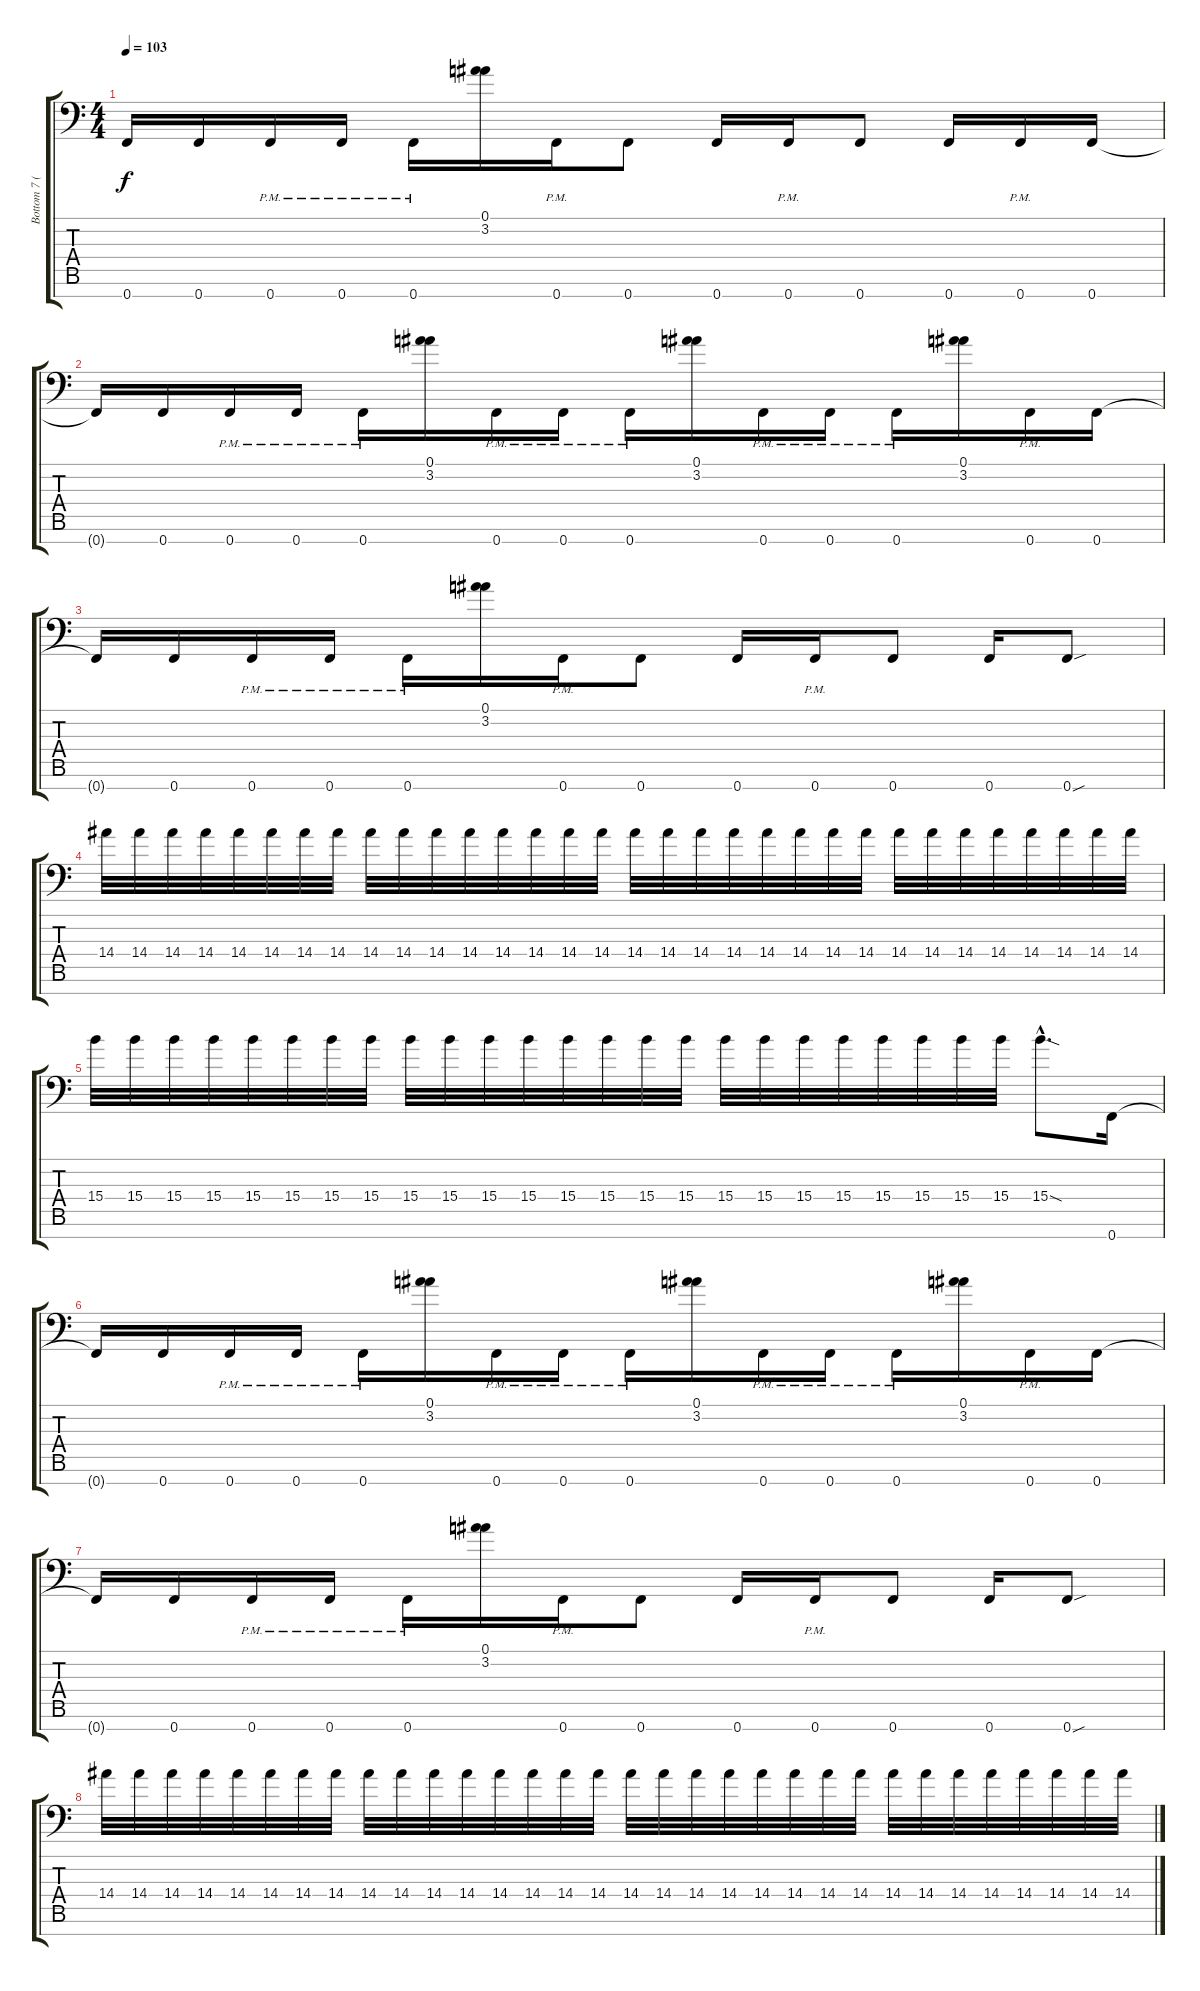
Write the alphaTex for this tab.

\track ("Bottom 7 (Right Guitar)" "Bottom 7 (") {instrument distortionguitar}
\staff {score tabs}
\tuning (Bb3 Gb3 Db3 Ab2 Eb2 Bb1 F1) {hide}
\ts (4 4)
\tempo 103
\clef f4
\ks c
0.7{t}.16{dy f} 0.7.16 0.7{pm}.16 0.7{pm}.16 0.7{pm}.16 (0.1 3.2).16 0.7{pm}.16 0.7.8 0.7.16 0.7{pm}.16 0.7.8 0.7.16 0.7{pm}.16 0.7.16 |
0.7{t}.16 0.7.16 0.7{pm}.16 0.7{pm}.16 0.7{pm}.16 (0.1 3.2).16 0.7{pm}.16 0.7{pm}.16 0.7{pm}.16 (0.1 3.2).16 0.7{pm}.16 0.7{pm}.16 0.7{pm}.16 (0.1 3.2).16 0.7{pm}.16 0.7.16 |
0.7{t}.16 0.7.16 0.7{pm}.16 0.7{pm}.16 0.7{pm}.16 (0.1 3.2).16 0.7{pm}.16 0.7.8 0.7.16 0.7{pm}.16 0.7.8 0.7.16 0.7{sou}.8 |
14.4.32 14.4.32 14.4.32 14.4.32 14.4.32 14.4.32 14.4.32 14.4.32 14.4.32 14.4.32 14.4.32 14.4.32 14.4.32 14.4.32 14.4.32 14.4.32 14.4.32 14.4.32 14.4.32 14.4.32 14.4.32 14.4.32 14.4.32 14.4.32 14.4.32 14.4.32 14.4.32 14.4.32 14.4.32 14.4.32 14.4.32 14.4.32 |
15.4.32 15.4.32 15.4.32 15.4.32 15.4.32 15.4.32 15.4.32 15.4.32 15.4.32 15.4.32 15.4.32 15.4.32 15.4.32 15.4.32 15.4.32 15.4.32 15.4.32 15.4.32 15.4.32 15.4.32 15.4.32 15.4.32 15.4.32 15.4.32 15.4{sod hac}.8{d} 0.7.16 |
0.7{t}.16 0.7.16 0.7{pm}.16 0.7{pm}.16 0.7{pm}.16 (0.1 3.2).16 0.7{pm}.16 0.7{pm}.16 0.7{pm}.16 (0.1 3.2).16 0.7{pm}.16 0.7{pm}.16 0.7{pm}.16 (0.1 3.2).16 0.7{pm}.16 0.7.16 |
0.7{t}.16 0.7.16 0.7{pm}.16 0.7{pm}.16 0.7{pm}.16 (0.1 3.2).16 0.7{pm}.16 0.7.8 0.7.16 0.7{pm}.16 0.7.8 0.7.16 0.7{sou}.8 |
14.4.32 14.4.32 14.4.32 14.4.32 14.4.32 14.4.32 14.4.32 14.4.32 14.4.32 14.4.32 14.4.32 14.4.32 14.4.32 14.4.32 14.4.32 14.4.32 14.4.32 14.4.32 14.4.32 14.4.32 14.4.32 14.4.32 14.4.32 14.4.32 14.4.32 14.4.32 14.4.32 14.4.32 14.4.32 14.4.32 14.4.32 14.4.32
